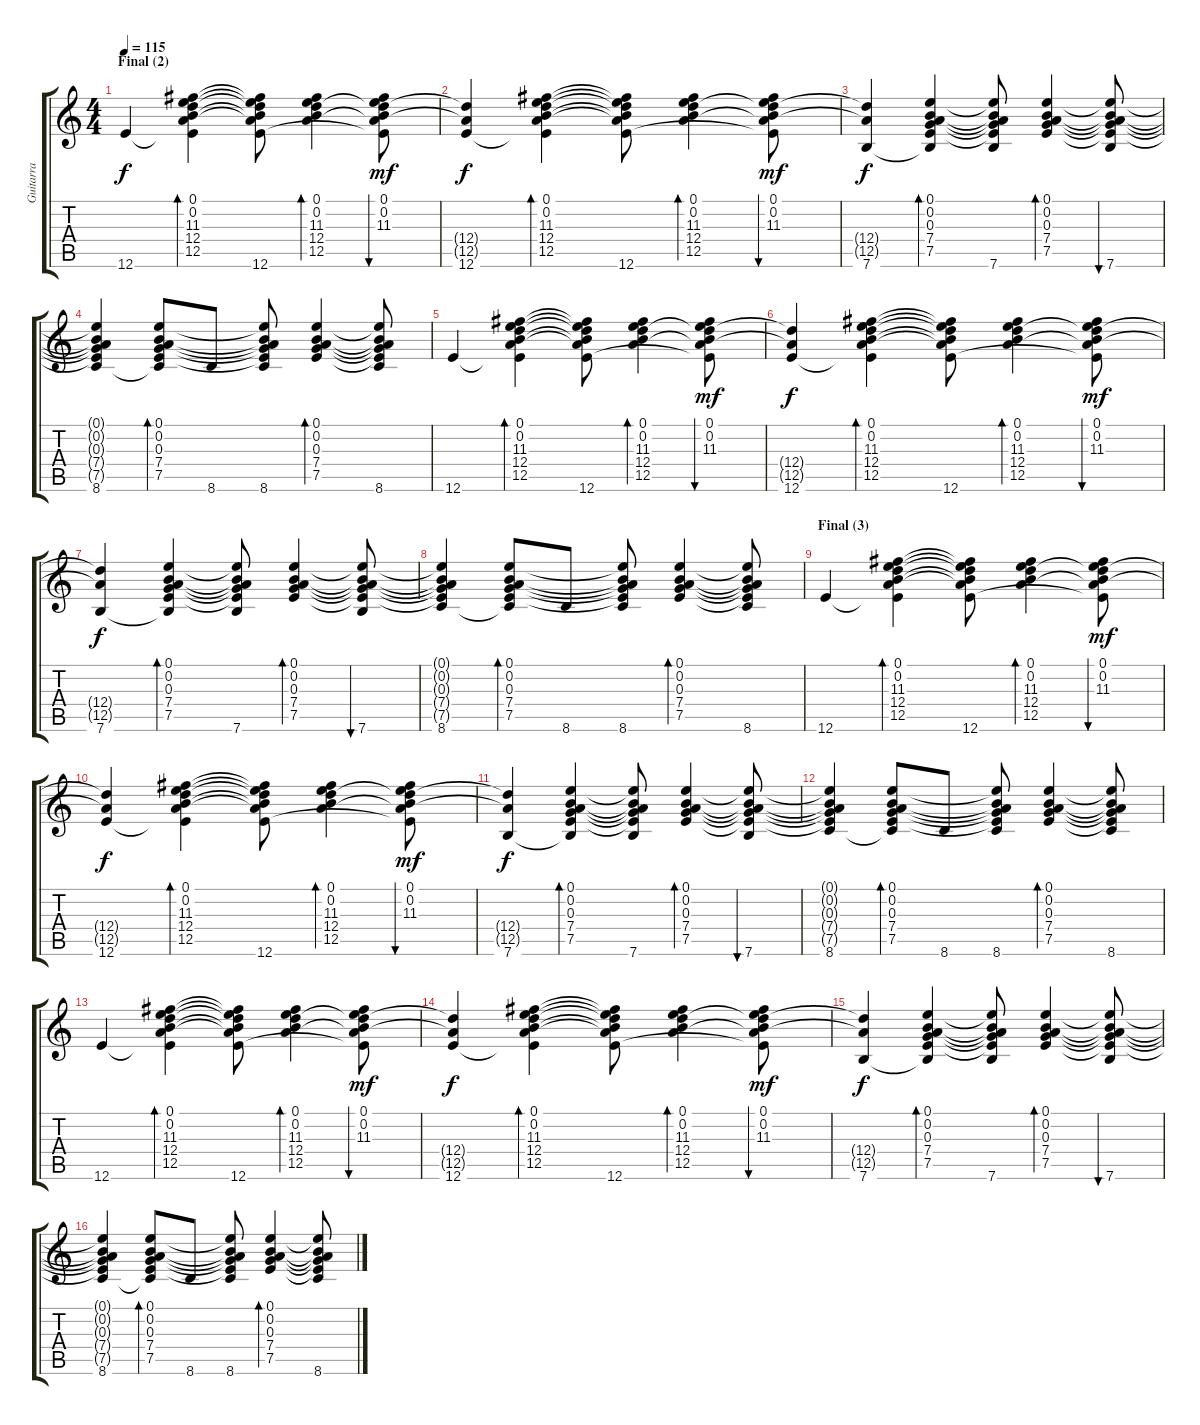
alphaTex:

\track ("Guitarra" "Guitarra") {instrument acousticguitarnylon}
\staff {score tabs}
\tuning (E4 B3 G3 D3 A2 E2) {hide}
\ts (4 4)
\section ("" "Final (2)")
\tempo 115
\clef g2
\ks c
12.6.4{dy f} (0.1 0.2 11.3 12.4 12.5 12.6{t}).4{bd 60} (0.1{t} 0.2{t} 11.3{t} 12.4{t} 12.5{t} 12.6).8 (0.1 0.2 11.3 12.4 12.5).4{bd 60} (0.1 0.2 11.3 12.4{t} 12.5{t} 12.6{t}).8{bu 60 dy mf} |
(12.4{t} 12.5{t} 12.6).4{dy f} (0.1 0.2 11.3 12.4 12.5 12.6{t}).4{bd 60} (0.1{t} 0.2{t} 11.3{t} 12.4{t} 12.5{t} 12.6).8 (0.1 0.2 11.3 12.4 12.5).4{bd 60} (0.1 0.2 11.3 12.4{t} 12.5{t} 12.6{t}).8{bu 60 dy mf} |
(12.4{t} 12.5{t} 7.6).4{dy f} (0.1 0.2 0.3 7.4 7.5 7.6{t}).4{bd 60} (0.1{t} 0.2{t} 0.3{t} 7.4{t} 7.5{t} 7.6).8 (0.1 0.2 0.3 7.4 7.5).4{bd 60} (0.1{t} 0.2{t} 0.3{t} 7.4{t} 7.5{t} 7.6).8{bu 60} |
(0.1{t} 0.2{t} 0.3{t} 7.4{t} 7.5{t} 8.6).4 (0.1 0.2 0.3 7.4 7.5 8.6{t}).8{bd 60} 8.6.8 (0.1{t} 0.2{t} 0.3{t} 7.4{t} 7.5{t} 8.6).8 (0.1 0.2 0.3 7.4 7.5).4{bd 60} (0.1{t} 0.2{t} 0.3{t} 7.4{t} 7.5{t} 8.6).8 |
12.6.4 (0.1 0.2 11.3 12.4 12.5 12.6{t}).4{bd 60} (0.1{t} 0.2{t} 11.3{t} 12.4{t} 12.5{t} 12.6).8 (0.1 0.2 11.3 12.4 12.5).4{bd 60} (0.1 0.2 11.3 12.4{t} 12.5{t} 12.6{t}).8{bu 60 dy mf} |
(12.4{t} 12.5{t} 12.6).4{dy f} (0.1 0.2 11.3 12.4 12.5 12.6{t}).4{bd 60} (0.1{t} 0.2{t} 11.3{t} 12.4{t} 12.5{t} 12.6).8 (0.1 0.2 11.3 12.4 12.5).4{bd 60} (0.1 0.2 11.3 12.4{t} 12.5{t} 12.6{t}).8{bu 60 dy mf} |
(12.4{t} 12.5{t} 7.6).4{dy f} (0.1 0.2 0.3 7.4 7.5 7.6{t}).4{bd 60} (0.1{t} 0.2{t} 0.3{t} 7.4{t} 7.5{t} 7.6).8 (0.1 0.2 0.3 7.4 7.5).4{bd 60} (0.1{t} 0.2{t} 0.3{t} 7.4{t} 7.5{t} 7.6).8{bu 60} |
(0.1{t} 0.2{t} 0.3{t} 7.4{t} 7.5{t} 8.6).4 (0.1 0.2 0.3 7.4 7.5 8.6{t}).8{bd 60} 8.6.8 (0.1{t} 0.2{t} 0.3{t} 7.4{t} 7.5{t} 8.6).8 (0.1 0.2 0.3 7.4 7.5).4{bd 60} (0.1{t} 0.2{t} 0.3{t} 7.4{t} 7.5{t} 8.6).8 |
\section ("" "Final (3)")
12.6.4 (0.1 0.2 11.3 12.4 12.5 12.6{t}).4{bd 60} (0.1{t} 0.2{t} 11.3{t} 12.4{t} 12.5{t} 12.6).8 (0.1 0.2 11.3 12.4 12.5).4{bd 60} (0.1 0.2 11.3 12.4{t} 12.5{t} 12.6{t}).8{bu 60 dy mf} |
(12.4{t} 12.5{t} 12.6).4{dy f} (0.1 0.2 11.3 12.4 12.5 12.6{t}).4{bd 60} (0.1{t} 0.2{t} 11.3{t} 12.4{t} 12.5{t} 12.6).8 (0.1 0.2 11.3 12.4 12.5).4{bd 60} (0.1 0.2 11.3 12.4{t} 12.5{t} 12.6{t}).8{bu 60 dy mf} |
(12.4{t} 12.5{t} 7.6).4{dy f} (0.1 0.2 0.3 7.4 7.5 7.6{t}).4{bd 60} (0.1{t} 0.2{t} 0.3{t} 7.4{t} 7.5{t} 7.6).8 (0.1 0.2 0.3 7.4 7.5).4{bd 60} (0.1{t} 0.2{t} 0.3{t} 7.4{t} 7.5{t} 7.6).8{bu 60} |
(0.1{t} 0.2{t} 0.3{t} 7.4{t} 7.5{t} 8.6).4 (0.1 0.2 0.3 7.4 7.5 8.6{t}).8{bd 60} 8.6.8 (0.1{t} 0.2{t} 0.3{t} 7.4{t} 7.5{t} 8.6).8 (0.1 0.2 0.3 7.4 7.5).4{bd 60} (0.1{t} 0.2{t} 0.3{t} 7.4{t} 7.5{t} 8.6).8 |
12.6.4 (0.1 0.2 11.3 12.4 12.5 12.6{t}).4{bd 60} (0.1{t} 0.2{t} 11.3{t} 12.4{t} 12.5{t} 12.6).8 (0.1 0.2 11.3 12.4 12.5).4{bd 60} (0.1 0.2 11.3 12.4{t} 12.5{t} 12.6{t}).8{bu 60 dy mf} |
(12.4{t} 12.5{t} 12.6).4{dy f} (0.1 0.2 11.3 12.4 12.5 12.6{t}).4{bd 60} (0.1{t} 0.2{t} 11.3{t} 12.4{t} 12.5{t} 12.6).8 (0.1 0.2 11.3 12.4 12.5).4{bd 60} (0.1 0.2 11.3 12.4{t} 12.5{t} 12.6{t}).8{bu 60 dy mf} |
(12.4{t} 12.5{t} 7.6).4{dy f} (0.1 0.2 0.3 7.4 7.5 7.6{t}).4{bd 60} (0.1{t} 0.2{t} 0.3{t} 7.4{t} 7.5{t} 7.6).8 (0.1 0.2 0.3 7.4 7.5).4{bd 60} (0.1{t} 0.2{t} 0.3{t} 7.4{t} 7.5{t} 7.6).8{bu 60} |
(0.1{t} 0.2{t} 0.3{t} 7.4{t} 7.5{t} 8.6).4 (0.1 0.2 0.3 7.4 7.5 8.6{t}).8{bd 60} 8.6.8 (0.1{t} 0.2{t} 0.3{t} 7.4{t} 7.5{t} 8.6).8 (0.1 0.2 0.3 7.4 7.5).4{bd 60} (0.1{t} 0.2{t} 0.3{t} 7.4{t} 7.5{t} 8.6).8
